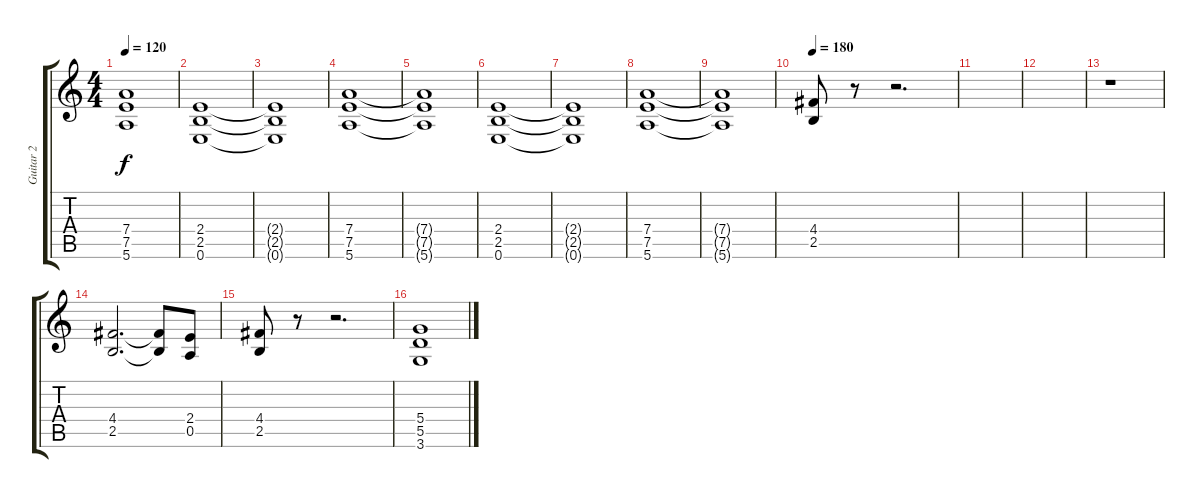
\track ("Guitar 2" "Guitar 2") {instrument distortionguitar}
\staff {score tabs}
\tuning (E4 B3 G3 D3 A2 E2) {hide}
\ts (4 4)
\tempo 120
\clef g2
\ks c
(7.4{t} 7.5{t} 5.6{t}).1{dy f} |
(2.4 2.5 0.6).1 |
(2.4{t} 2.5{t} 0.6{t}).1 |
(7.4 7.5 5.6).1 |
(7.4{t} 7.5{t} 5.6{t}).1 |
(2.4 2.5 0.6).1 |
(2.4{t} 2.5{t} 0.6{t}).1 |
(7.4 7.5 5.6).1 |
(7.4{t} 7.5{t} 5.6{t}).1 |
\tempo 180
(4.4 2.5).8 r.8 r.2{d} |
|
|
r.1 |
(4.4 2.5).2{d} (4.4{t} 2.5{t}).8 (2.4 0.5).8 |
(4.4 2.5).8 r.8 r.2{d} |
(5.4 5.5 3.6).1
